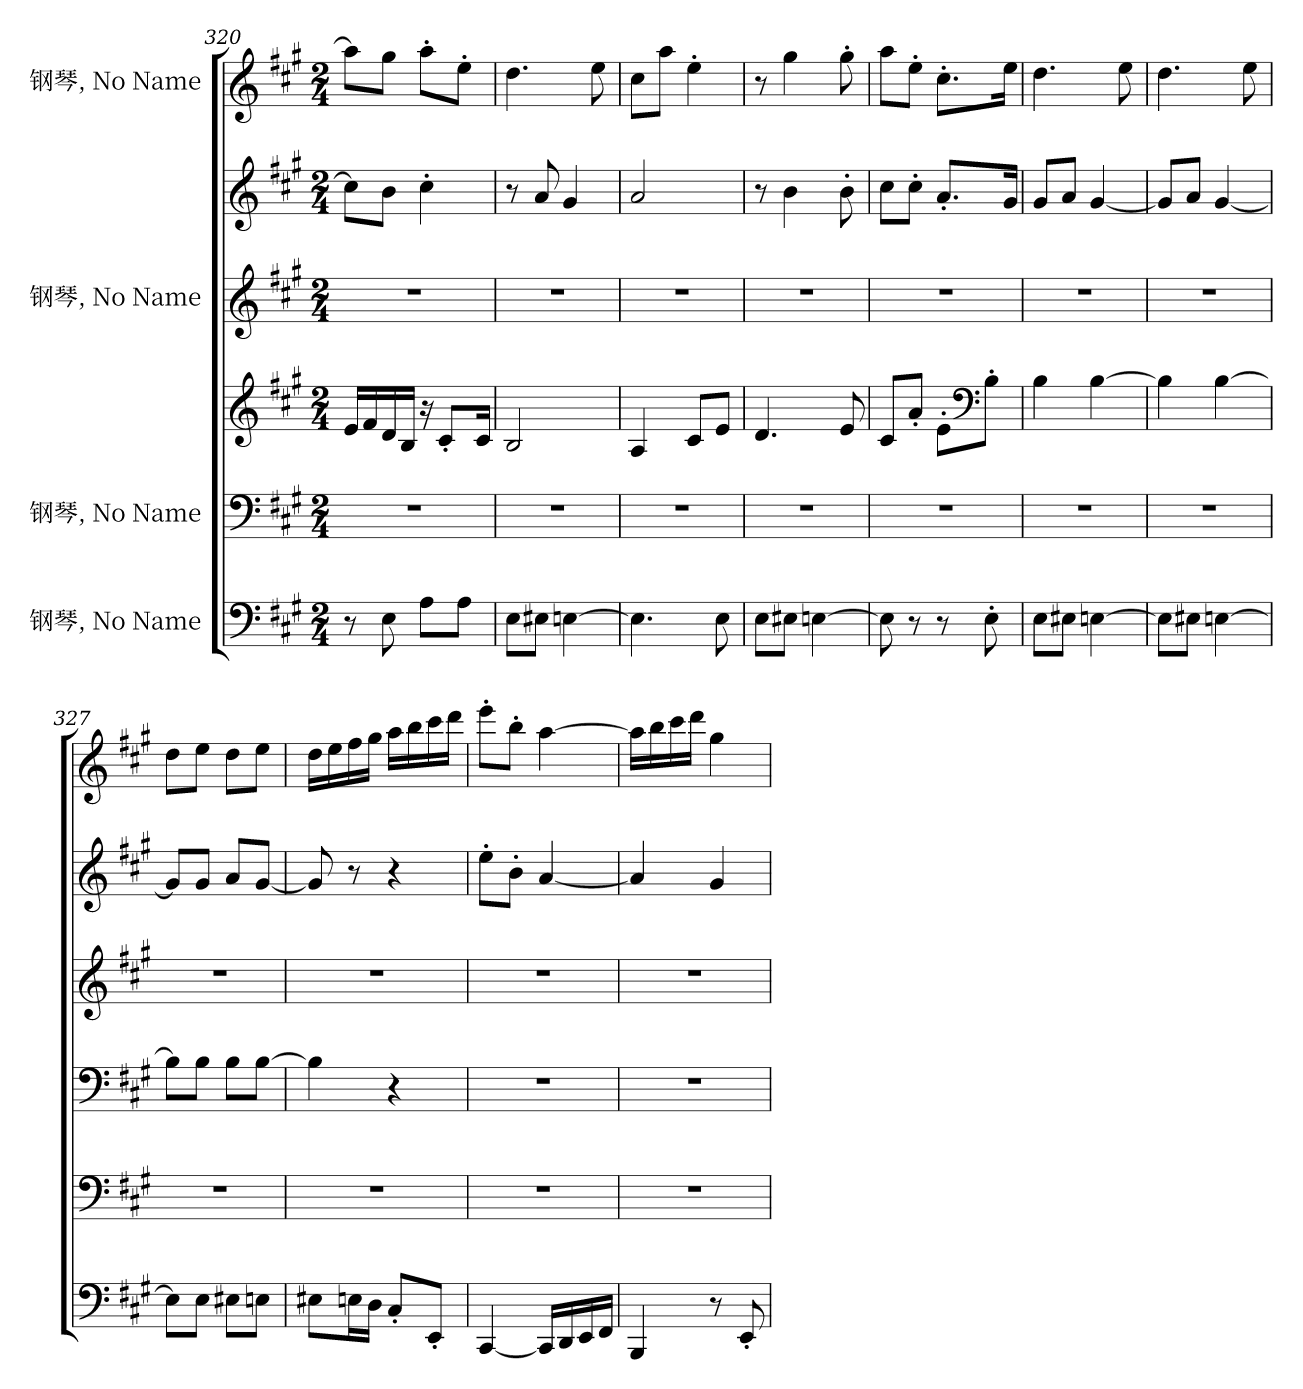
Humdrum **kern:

**kern	**kern	**kern	**kern	**kern	**kern
*part4	*part3	*part3	*part2	*part2	*part1
*staff6	*staff5	*staff4	*staff3	*staff2	*staff1
*I"钢琴, No Name	*I"钢琴, No Name	*	*I"钢琴, No Name	*	*I"钢琴, No Name
*clefF4	*clefF4	*clefG2	*clefG2	*clefG2	*clefG2
*k[f#c#g#]	*k[f#c#g#]	*k[f#c#g#]	*k[f#c#g#]	*k[f#c#g#]	*k[f#c#g#]
*M2/4	*M2/4	*M2/4	*M2/4	*M2/4	*M2/4
=320	=320	=320	=320	=320	=320
8r	2r	16e/LL	2r	8cc#\L]	8aa\L]
.	.	16f#/	.	.	.
8E\	.	16d/	.	8b\J	8gg#\J
.	.	16B/JJ	.	.	.
8A\L	.	16r	.	4cc#'\	8aa'\L
.	.	8c#'/L	.	.	.
8A\J	.	.	.	.	8ee'\J
.	.	16c#/Jk	.	.	.
=321	=321	=321	=321	=321	=321
*	*	*	*	*	*MM125
8E\L	2r	2B/	2r	8r	4.dd\
8E#X\J	.	.	.	8a/	.
[4En\	.	.	.	4g#/	.
.	.	.	.	.	8ee\
=322	=322	=322	=322	=322	=322
4.E\]	2r	4A/	2r	2a/	8cc#\L
.	.	.	.	.	8aa\J
.	.	8c#/L	.	.	4ee'\
8E\	.	8e/J	.	.	.
!!LO:PB:g=z
=323	=323	=323	=323	=323	=323
8E\L	2r	4.d/	2r	8r	8r
8E#X\J	.	.	.	4b\	4gg#\
[4En\	.	.	.	.	.
.	.	8e/	.	8b'\	8gg#'\
=324	=324	=324	=324	=324	=324
8E\]	2r	8c#/L	2r	8cc#\L	8aa\L
8r	.	8a'/J	.	8cc#'\J	8ee'\J
8r	.	8e'\L	.	8.a'/L	8.cc#'\L
*	*	*clefF4	*	*	*
8E'\	.	8B'\J	.	.	.
.	.	.	.	16g#/Jk	16ee\Jk
=325	=325	=325	=325	=325	=325
*	*	*	*	*	*MM123
8E\L	2r	4B\	2r	8g#/L	4.dd\
8E#X\J	.	.	.	8a/J	.
[4En\	.	[4B\	.	[4g#/	.
.	.	.	.	.	8ee\
=326	=326	=326	=326	=326	=326
*	*	*	*	*	*MM125
8E\L]	2r	4B\]	2r	8g#/L]	4.dd\
8E#X\J	.	.	.	8a/J	.
[4En\	.	[4B\	.	[4g#/	.
.	.	.	.	.	8ee\
=327	=327	=327	=327	=327	=327
*	*	*	*	*	*MM127
8E\L]	2r	8B\L]	2r	8g#/L]	8dd\L
8E\J	.	8B\J	.	8g#/J	8ee\J
8E#X\L	.	8B\L	.	8a/L	8dd\L
8En\J	.	[8B\J	.	[8g#/J	8ee\J
=328	=328	=328	=328	=328	=328
*	*	*	*	*	*MM129
8E#X\L	2r	4B\]	2r	8g#/]	16dd\LL
.	.	.	.	.	16ee\
16En\L	.	.	.	8r	16ff#\
16D\JJ	.	.	.	.	16gg#\JJ
8C#'/L	.	4r	.	4r	16aa\LL
.	.	.	.	.	16bb\
8EE'/J	.	.	.	.	16ccc#\
.	.	.	.	.	16ddd\JJ
!!LO:LB:g=z
=329	=329	=329	=329	=329	=329
*	*	*	*	*	*MM129
[4CC#/	2r	2r	2r	8ee'\L	8eee'\L
.	.	.	.	8b'\J	8bb'\J
*	*	*	*	*	*MM129
16CC#/LL]	.	.	.	[4a/	[4aa\
16DD/	.	.	.	.	.
16EE/	.	.	.	.	.
16FF#/JJ	.	.	.	.	.
=330	=330	=330	=330	=330	=330
*	*	*	*	*	*MM129
4BBB/	2r	2r	2r	4a/]	16aa\LL]
.	.	.	.	.	16bb\
.	.	.	.	.	16ccc#\
.	.	.	.	.	16ddd\JJ
*	*	*	*	*	*MM129
8r	.	.	.	4g#/	4gg#\
8EE'/	.	.	.	.	.
=	=	=	=	=	=
*-	*-	*-	*-	*-	*-
